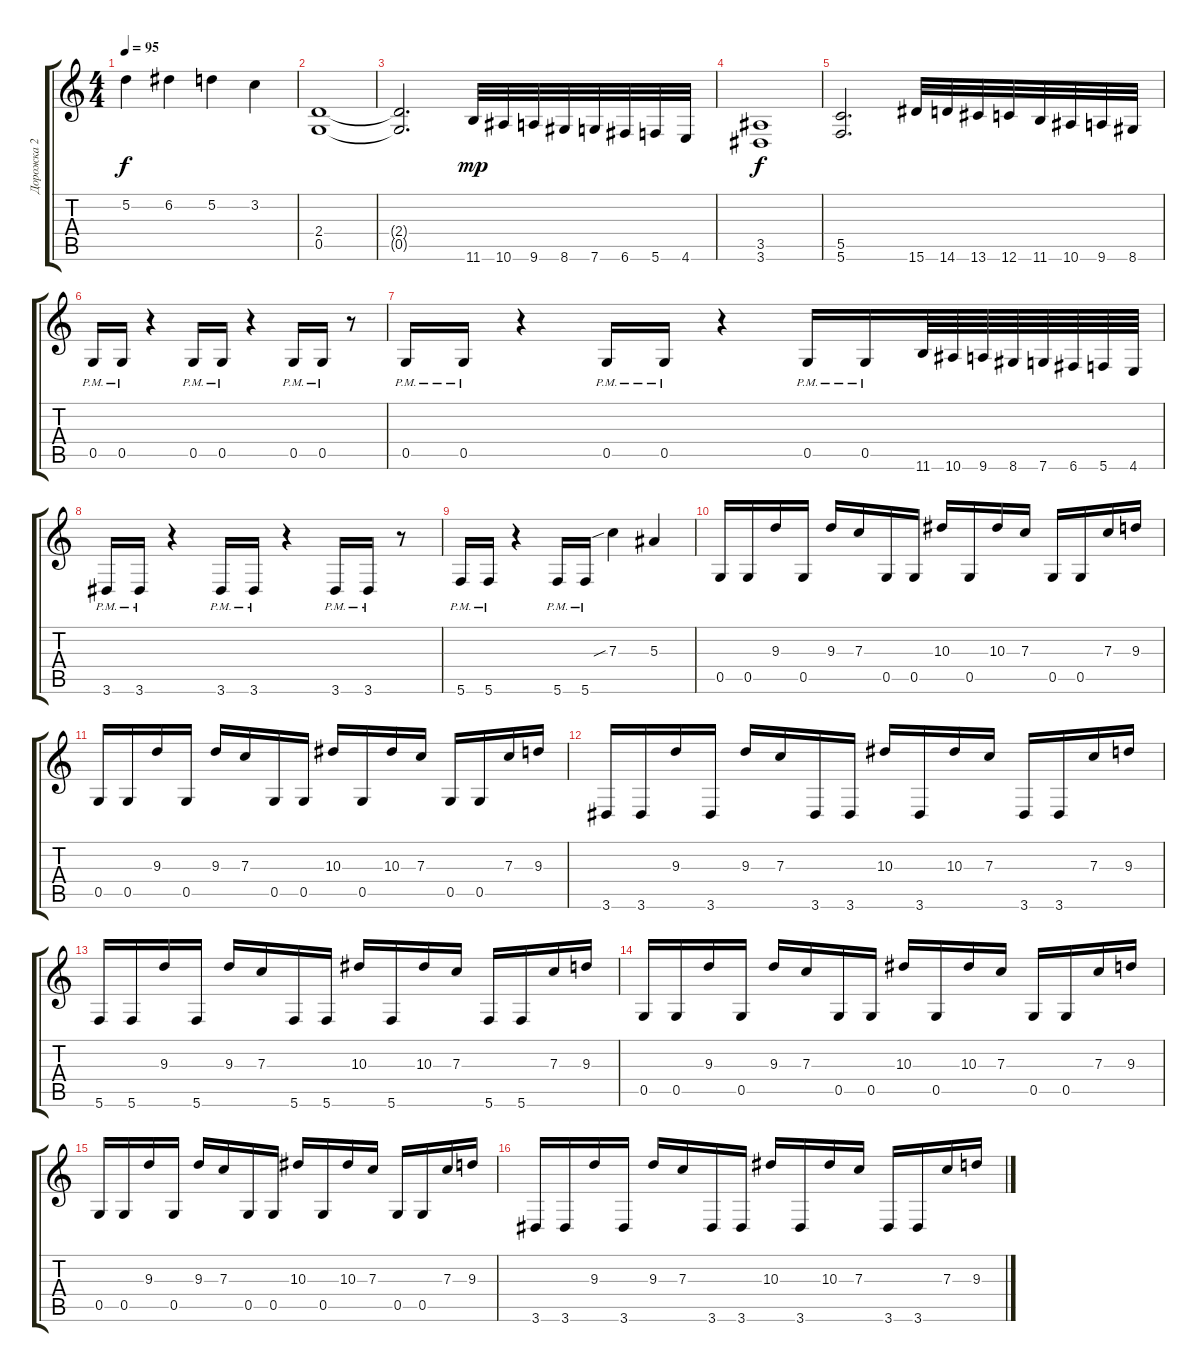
\track ("Дорожка 2" "Дорожка 2") {instrument distortionguitar}
\staff {score tabs}
\tuning (D4 A3 F3 C3 G2 C2) {hide}
\ts (4 4)
\tempo 95
\clef g2
\ks c
5.2.4{dy f} 6.2.4 5.2.4 3.2.4 |
(2.4 0.5).1 |
(2.4{t} 0.5{t}).2{d} 11.6.32{dy mp} 10.6.32 9.6.32 8.6.32 7.6.32 6.6.32 5.6.32 4.6.32 |
(3.5 3.6).1{dy f} |
(5.5 5.6).2{d} 15.6.32 14.6.32 13.6.32 12.6.32 11.6.32 10.6.32 9.6.32 8.6.32 |
0.5{pm}.16 0.5{pm}.16 r.4 0.5{pm}.16 0.5{pm}.16 r.4 0.5{pm}.16 0.5{pm}.16 r.8 |
0.5{pm}.16 0.5{pm}.16 r.4 0.5{pm}.16 0.5{pm}.16 r.4 0.5{pm}.16 0.5{pm}.16 11.6.64 10.6.64 9.6.64 8.6.64 7.6.64 6.6.64 5.6.64 4.6.64 |
3.6{pm}.16 3.6{pm}.16 r.4 3.6{pm}.16 3.6{pm}.16 r.4 3.6{pm}.16 3.6{pm}.16 r.8 |
5.6{pm}.16 5.6{pm}.16 r.4 5.6{pm}.16 5.6{pm}.16 7.3{sib}.4 5.3.4 |
0.5.16 0.5.16 9.3.16 0.5.16 9.3.16 7.3.16 0.5.16 0.5.16 10.3.16 0.5.16 10.3.16 7.3.16 0.5.16 0.5.16 7.3.16 9.3.16 |
0.5.16 0.5.16 9.3.16 0.5.16 9.3.16 7.3.16 0.5.16 0.5.16 10.3.16 0.5.16 10.3.16 7.3.16 0.5.16 0.5.16 7.3.16 9.3.16 |
3.6.16 3.6.16 9.3.16 3.6.16 9.3.16 7.3.16 3.6.16 3.6.16 10.3.16 3.6.16 10.3.16 7.3.16 3.6.16 3.6.16 7.3.16 9.3.16 |
5.6.16 5.6.16 9.3.16 5.6.16 9.3.16 7.3.16 5.6.16 5.6.16 10.3.16 5.6.16 10.3.16 7.3.16 5.6.16 5.6.16 7.3.16 9.3.16 |
0.5.16 0.5.16 9.3.16 0.5.16 9.3.16 7.3.16 0.5.16 0.5.16 10.3.16 0.5.16 10.3.16 7.3.16 0.5.16 0.5.16 7.3.16 9.3.16 |
0.5.16 0.5.16 9.3.16 0.5.16 9.3.16 7.3.16 0.5.16 0.5.16 10.3.16 0.5.16 10.3.16 7.3.16 0.5.16 0.5.16 7.3.16 9.3.16 |
3.6.16 3.6.16 9.3.16 3.6.16 9.3.16 7.3.16 3.6.16 3.6.16 10.3.16 3.6.16 10.3.16 7.3.16 3.6.16 3.6.16 7.3.16 9.3.16
